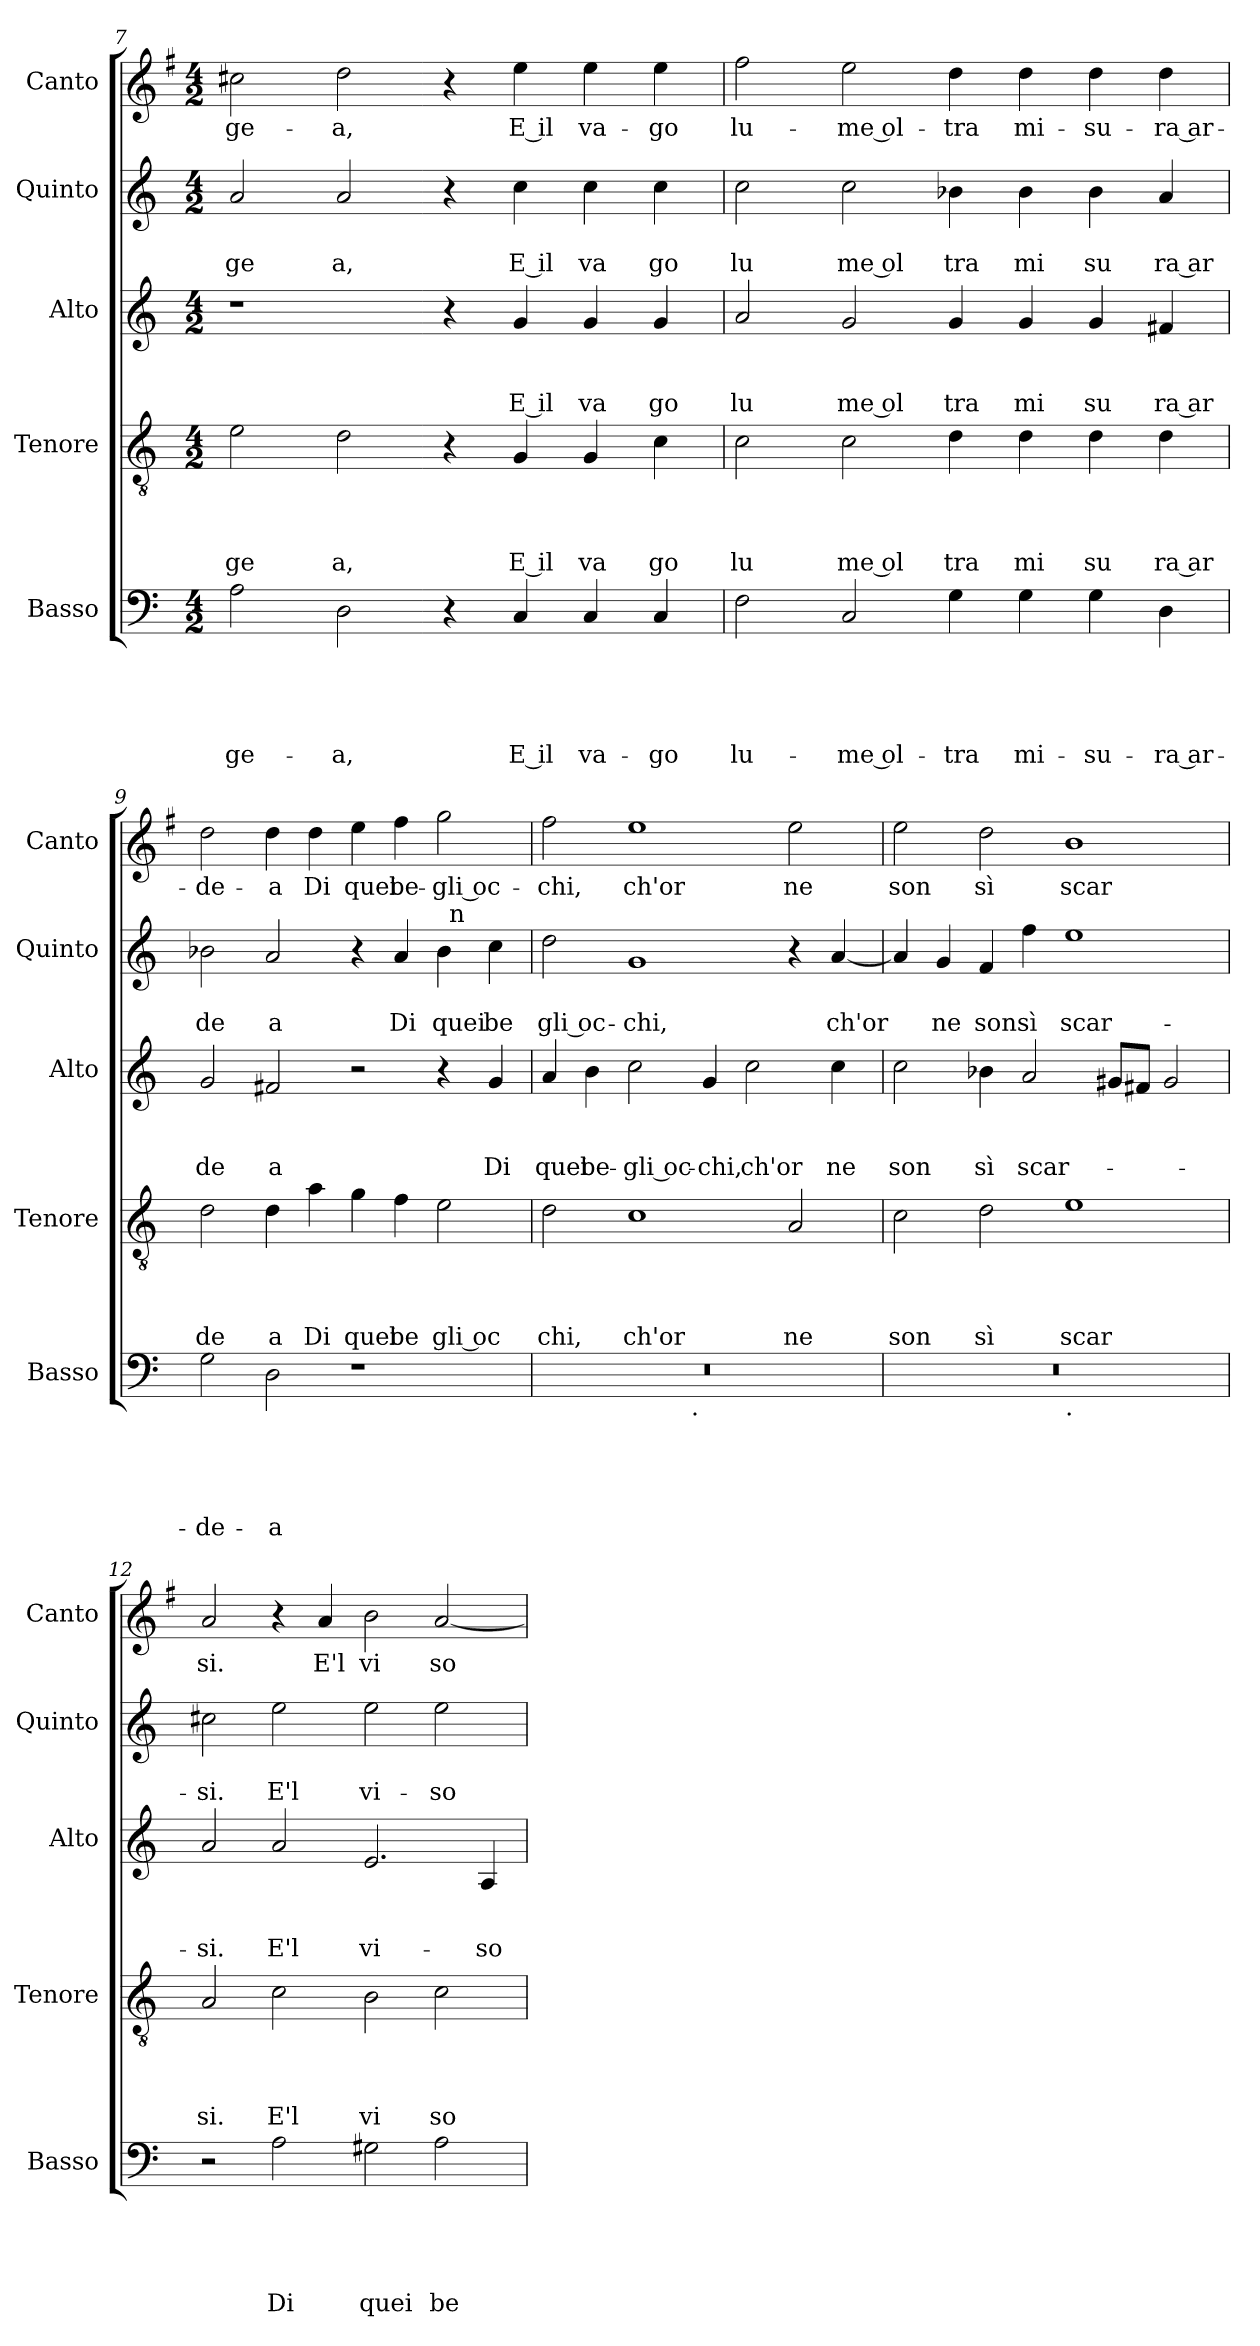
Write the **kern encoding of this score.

**kern	**text	**text	**text	**text	**text	**kern	**text	**text	**text	**text	**kern	**text	**text	**text	**kern	**text	**text	**kern	**text
*part5	*part5	*part5	*part5	*part5	*part5	*part4	*part4	*part4	*part4	*part4	*part3	*part3	*part3	*part3	*part2	*part2	*part2	*part1	*part1
*staff5	*staff5	*staff5	*staff5	*staff5	*staff5	*staff4	*staff4	*staff4	*staff4	*staff4	*staff3	*staff3	*staff3	*staff3	*staff2	*staff2	*staff2	*staff1	*staff1
*I"Basso	*	*	*	*	*	*I"Tenore	*	*	*	*	*I"Alto	*	*	*	*I"Quinto	*	*	*I"Canto	*
*I'Basso	*	*	*	*	*	*I'Tenore	*	*	*	*	*I'Alto	*	*	*	*I'Quinto	*	*	*I'Canto	*
*clefF4	*	*	*	*	*	*clefGv2	*	*	*	*	*clefG2	*	*	*	*clefG2	*	*	*clefG2	*
*	*	*	*	*	*	*	*	*	*	*	*	*	*	*	*	*	*	*ITrd-3c-5	*
*k[]	*	*	*	*	*	*k[]	*	*	*	*	*k[]	*	*	*	*k[]	*	*	*k[]	*
*C:	*	*	*	*	*	*C:	*	*	*	*	*C:	*	*	*	*C:	*	*	*C:	*
*M4/2	*	*	*	*	*	*M4/2	*	*	*	*	*M4/2	*	*	*	*M4/2	*	*	*M4/2	*
=7	=7	=7	=7	=7	=7	=7	=7	=7	=7	=7	=7	=7	=7	=7	=7	=7	=7	=7	=7
!	!	!	!	!	!LO:LY:b	!	!	!	!	!LO:LY:b	!	!	!	!	!	!	!LO:LY:b	!	!LO:LY:b
2A\	.	.	.	.	-ge-	2e\	.	.	.	ge	1r	.	.	.	2a/	.	ge	2ff#X\	-ge-
!	!	!	!	!	!LO:LY:b	!	!	!	!	!LO:LY:b	!	!	!	!	!	!	!LO:LY:b	!	!LO:LY:b
2D\	.	.	.	.	-a,	2d\	.	.	.	a,	.	.	.	.	2a/	.	a,	2gg\	-a,
4r	.	.	.	.	.	4r	.	.	.	.	4r	.	.	.	4r	.	.	4r	.
!	!	!	!	!	!LO:LY:b:rj	!	!	!	!	!LO:LY:b:rj	!	!	!	!LO:LY:b:rj	!	!	!LO:LY:b:rj	!	!LO:LY:b:rj
4C/	.	.	.	.	E il	4G/	.	.	.	E il	4g/	.	.	E il	4cc\	.	E il	4aa\	E il
!	!	!	!	!	!LO:LY:b	!	!	!	!	!LO:LY:b	!	!	!	!LO:LY:b	!	!	!LO:LY:b	!	!LO:LY:b
4C/	.	.	.	.	va-	4G/	.	.	.	va	4g/	.	.	va	4cc\	.	va	4aa\	va-
!	!	!	!	!	!LO:LY:b	!	!	!	!	!LO:LY:b	!	!	!	!LO:LY:b	!	!	!LO:LY:b	!	!LO:LY:b
4C/	.	.	.	.	-go	4c\	.	.	.	go	4g/	.	.	go	4cc\	.	go	4aa\	-go
=8	=8	=8	=8	=8	=8	=8	=8	=8	=8	=8	=8	=8	=8	=8	=8	=8	=8	=8	=8
!	!	!	!	!	!LO:LY:b	!	!	!	!	!LO:LY:b	!	!	!	!LO:LY:b	!	!	!LO:LY:b	!	!LO:LY:b
2F\	.	.	.	.	lu-	2c\	.	.	.	lu	2a/	.	.	lu	2cc\	.	lu	2bb\	lu-
!	!	!	!	!	!LO:LY:b:rj	!	!	!	!	!LO:LY:b:rj	!	!	!	!LO:LY:b:rj	!	!	!LO:LY:b:rj	!	!LO:LY:b:rj
2C/	.	.	.	.	-me ol-	2c\	.	.	.	me ol	2g/	.	.	me ol	2cc\	.	me ol	2aa\	-me ol-
!	!	!	!	!	!LO:LY:b	!	!	!	!	!LO:LY:b	!	!	!	!LO:LY:b	!	!	!LO:LY:b	!	!LO:LY:b
4G\	.	.	.	.	-tra	4d\	.	.	.	tra	4g/	.	.	tra	4b-X\	.	tra	4gg\	-tra
!	!	!	!	!	!LO:LY:b	!	!	!	!	!LO:LY:b	!	!	!	!LO:LY:b	!	!	!LO:LY:b	!	!LO:LY:b
4G\	.	.	.	.	mi-	4d\	.	.	.	mi	4g/	.	.	mi	4b-\	.	mi	4gg\	mi-
!	!	!	!	!	!LO:LY:b	!	!	!	!	!LO:LY:b	!	!	!	!LO:LY:b	!	!	!LO:LY:b	!	!LO:LY:b
4G\	.	.	.	.	-su-	4d\	.	.	.	su	4g/	.	.	su	4b-\	.	su	4gg\	-su-
!	!	!	!	!	!LO:LY:b:rj	!	!	!	!	!LO:LY:b:rj	!	!	!	!LO:LY:b:rj	!	!	!LO:LY:b:rj	!	!LO:LY:b:rj
4D\	.	.	.	.	-ra ar-	4d\	.	.	.	ra ar	4f#X/	.	.	ra ar	4a/	.	ra ar	4gg\	-ra ar-
=9	=9	=9	=9	=9	=9	=9	=9	=9	=9	=9	=9	=9	=9	=9	=9	=9	=9	=9	=9
!	!	!	!	!	!LO:LY:b	!	!	!	!	!LO:LY:b	!	!	!	!LO:LY:b	!	!	!LO:LY:b	!	!LO:LY:b
*	*	*	*	*	*	*	*	*	*	*	*	*	*	*	*^	*	*	*	*
2G\	.	.	.	.	-de-	2d\	.	.	.	de	2g/	.	.	de	2b-X\	1ryy	.	de	2gg\	-de-
!	!	!	!	!	!LO:LY:b	!	!	!	!	!LO:LY:b	!	!	!	!LO:LY:b	!	!	!	!LO:LY:b	!	!LO:LY:b
2D\	.	.	.	.	-a	4d\	.	.	.	a	2f#X/	.	.	a	2a/	.	.	a	4gg\	-a
!	!	!	!	!	!	!	!	!	!	!LO:LY:b	!	!	!	!	!	!	!	!	!	!LO:LY:b
.	.	.	.	.	.	4a\	.	.	.	Di	.	.	.	.	.	.	.	.	4gg\	Di
!	!	!	!	!	!	!	!	!	!	!LO:LY:b	!	!	!	!	!	!	!	!	!	!LO:LY:b
1r	.	.	.	.	.	4g\	.	.	.	quei	2r	.	.	.	4r	2ryy	.	.	4aa\	quei
!	!	!	!	!	!	!	!	!	!	!LO:LY:b	!	!	!	!	!	!	!	!LO:LY:b	!	!LO:LY:b
.	.	.	.	.	.	4f\	.	.	.	be	.	.	.	.	4a/	.	.	Di	4bb\	be-
!	!	!	!	!	!	!	!	!	!	!LO:LY:b:rj	!	!	!	!	!	!	!	!LO:LY:b	!	!LO:LY:b:rj
.	.	.	.	.	.	2e\	.	.	.	gli oc	4r	.	.	.	4b-\	32ryy	.	quei	2ccc\	-gli oc-
!	!	!	!	!	!	!	!	!	!	!	!	!	!	!	!	!LO:TX:a:t=n	!	!	!	!
.	.	.	.	.	.	.	.	.	.	.	.	.	.	.	.	4...ryy	.	.	.	.
!	!	!	!	!	!	!	!	!	!	!	!	!	!	!LO:LY:b	!	!	!	!LO:LY:b	!	!
.	.	.	.	.	.	.	.	.	.	.	4g/	.	.	Di	4cc\	.	.	be	.	.
!!LO:LB:g=z
=10	=10	=10	=10	=10	=10	=10	=10	=10	=10	=10	=10	=10	=10	=10	=10	=10	=10	=10	=10	=10
!	!	!	!	!	!	!	!	!	!	!LO:LY:b	!	!	!	!LO:LY:b	!	!	!	!LO:LY:b:rj	!	!LO:LY:b
*^	*	*	*	*	*	*	*	*	*	*	*	*	*	*	*v	*v	*	*	*	*
0r	2ryy	.	.	.	.	.	2d\	.	.	.	chi,	4a/	.	.	quei	2dd\	.	gli oc-	2bb\	-chi,
!	!	!	!	!	!	!	!	!	!	!	!	!	!	!	!LO:LY:b	!	!	!	!	!
.	.	.	.	.	.	.	.	.	.	.	.	4b\	.	.	be-	.	.	.	.	.
!	!	!	!	!	!	!	!	!	!	!	!LO:LY:b	!	!	!	!LO:LY:b:rj	!	!	!LO:LY:b	!	!LO:LY:b
.	4...ryy	.	.	.	.	.	1c	.	.	.	ch'or	2cc\	.	.	-gli oc-	1g	.	-chi,	1aa	ch'or
!	!LO:TX:b:t=.	!	!	!	!	!	!	!	!	!	!	!	!	!	!	!	!	!	!	!
.	1ryy	.	.	.	.	.	.	.	.	.	.	.	.	.	.	.	.	.	.	.
!	!	!	!	!	!	!	!	!	!	!	!	!	!	!	!LO:LY:b	!	!	!	!	!
.	.	.	.	.	.	.	.	.	.	.	.	4g/	.	.	-chi,	.	.	.	.	.
!	!	!	!	!	!	!	!	!	!	!	!	!	!	!	!LO:LY:b	!	!	!	!	!
.	.	.	.	.	.	.	.	.	.	.	.	2cc\	.	.	ch'or	.	.	.	.	.
!	!	!	!	!	!	!	!	!	!	!	!LO:LY:b	!	!	!	!	!	!	!	!	!LO:LY:b
.	.	.	.	.	.	.	2A/	.	.	.	ne	.	.	.	.	4r	.	.	2aa\	ne
!	!	!	!	!	!	!	!	!	!	!	!	!	!	!	!LO:LY:b	!	!	!LO:LY:b	!	!
.	.	.	.	.	.	.	.	.	.	.	.	4cc\	.	.	ne	[<4a/	.	ch'or	.	.
.	32ryy	.	.	.	.	.	.	.	.	.	.	.	.	.	.	.	.	.	.	.
=11	=11	=11	=11	=11	=11	=11	=11	=11	=11	=11	=11	=11	=11	=11	=11	=11	=11	=11	=11	=11
!	!	!	!	!	!	!	!	!	!	!	!LO:LY:b	!	!	!	!LO:LY:b	!	!	!	!	!LO:LY:b
0r	1ryy	.	.	.	.	.	2c\	.	.	.	son	2cc\	.	.	son	4a/]	.	.	2aa\	son
!	!	!	!	!	!	!	!	!	!	!	!	!	!	!	!	!	!	!LO:LY:b	!	!
.	.	.	.	.	.	.	.	.	.	.	.	.	.	.	.	4g/	.	ne	.	.
!	!	!	!	!	!	!	!	!	!	!	!LO:LY:b	!	!	!	!LO:LY:b	!	!	!LO:LY:b	!	!LO:LY:b
.	.	.	.	.	.	.	2d\	.	.	.	sì	4b-X\	.	.	sì	4f/	.	son	2gg\	sì
!	!	!	!	!	!	!	!	!	!	!	!	!	!	!	!LO:LY:b	!	!	!LO:LY:b	!	!
.	.	.	.	.	.	.	.	.	.	.	.	2a/	.	.	scar-	4ff\	.	sì	.	.
!	!LO:TX:b:t=.	!	!	!	!	!	!	!	!	!	!	!	!	!	!	!	!	!	!	!
!	!	!	!	!	!	!	!	!	!	!	!LO:LY:b	!	!	!	!	!	!	!LO:LY:b	!	!LO:LY:b
.	1ryy	.	.	.	.	.	1e	.	.	.	scar	.	.	.	.	1ee	.	scar-	1ee	scar
.	.	.	.	.	.	.	.	.	.	.	.	8g#X/L	.	.	.	.	.	.	.	.
.	.	.	.	.	.	.	.	.	.	.	.	8f#X/J	.	.	.	.	.	.	.	.
.	.	.	.	.	.	.	.	.	.	.	.	2g#/	.	.	.	.	.	.	.	.
=12	=12	=12	=12	=12	=12	=12	=12	=12	=12	=12	=12	=12	=12	=12	=12	=12	=12	=12	=12	=12
!	!	!	!	!	!	!	!	!	!	!	!LO:LY:b	!	!	!	!LO:LY:b	!	!	!LO:LY:b	!	!LO:LY:b
*v	*v	*	*	*	*	*	*	*	*	*	*	*	*	*	*	*	*	*	*	*
2r	.	.	.	.	.	2A/	.	.	.	si.	2a/	.	.	-si.	2cc#X\	.	-si.	2dd/	si.
!	!	!	!	!	!LO:LY:b	!	!	!	!	!LO:LY:b	!	!	!	!LO:LY:b	!	!	!LO:LY:b	!	!
2A\	.	.	.	.	Di	2c\	.	.	.	E'l	2a/	.	.	E'l	2ee\	.	E'l	4r	.
!	!	!	!	!	!	!	!	!	!	!	!	!	!	!	!	!	!	!	!LO:LY:b
.	.	.	.	.	.	.	.	.	.	.	.	.	.	.	.	.	.	4dd/	E'l
!	!	!	!	!	!LO:LY:b	!	!	!	!	!LO:LY:b	!	!	!	!LO:LY:b	!	!	!LO:LY:b	!	!LO:LY:b
2G#X\	.	.	.	.	quei	2B\	.	.	.	vi	2.e/	.	.	vi-	2ee\	.	vi-	2ee\	vi
!	!	!	!	!	!LO:LY:b	!	!	!	!	!LO:LY:b	!	!	!	!	!	!	!LO:LY:b	!	!LO:LY:b
2A\	.	.	.	.	be-	2c\	.	.	.	so	.	.	.	.	2ee\	.	-so	[<2dd/	so
!	!	!	!	!	!	!	!	!	!	!	!	!	!	!LO:LY:b	!	!	!	!	!
.	.	.	.	.	.	.	.	.	.	.	4A/	.	.	-so	.	.	.	.	.
=	=	=	=	=	=	=	=	=	=	=	=	=	=	=	=	=	=	=	=
*-	*-	*-	*-	*-	*-	*-	*-	*-	*-	*-	*-	*-	*-	*-	*-	*-	*-	*-	*-
